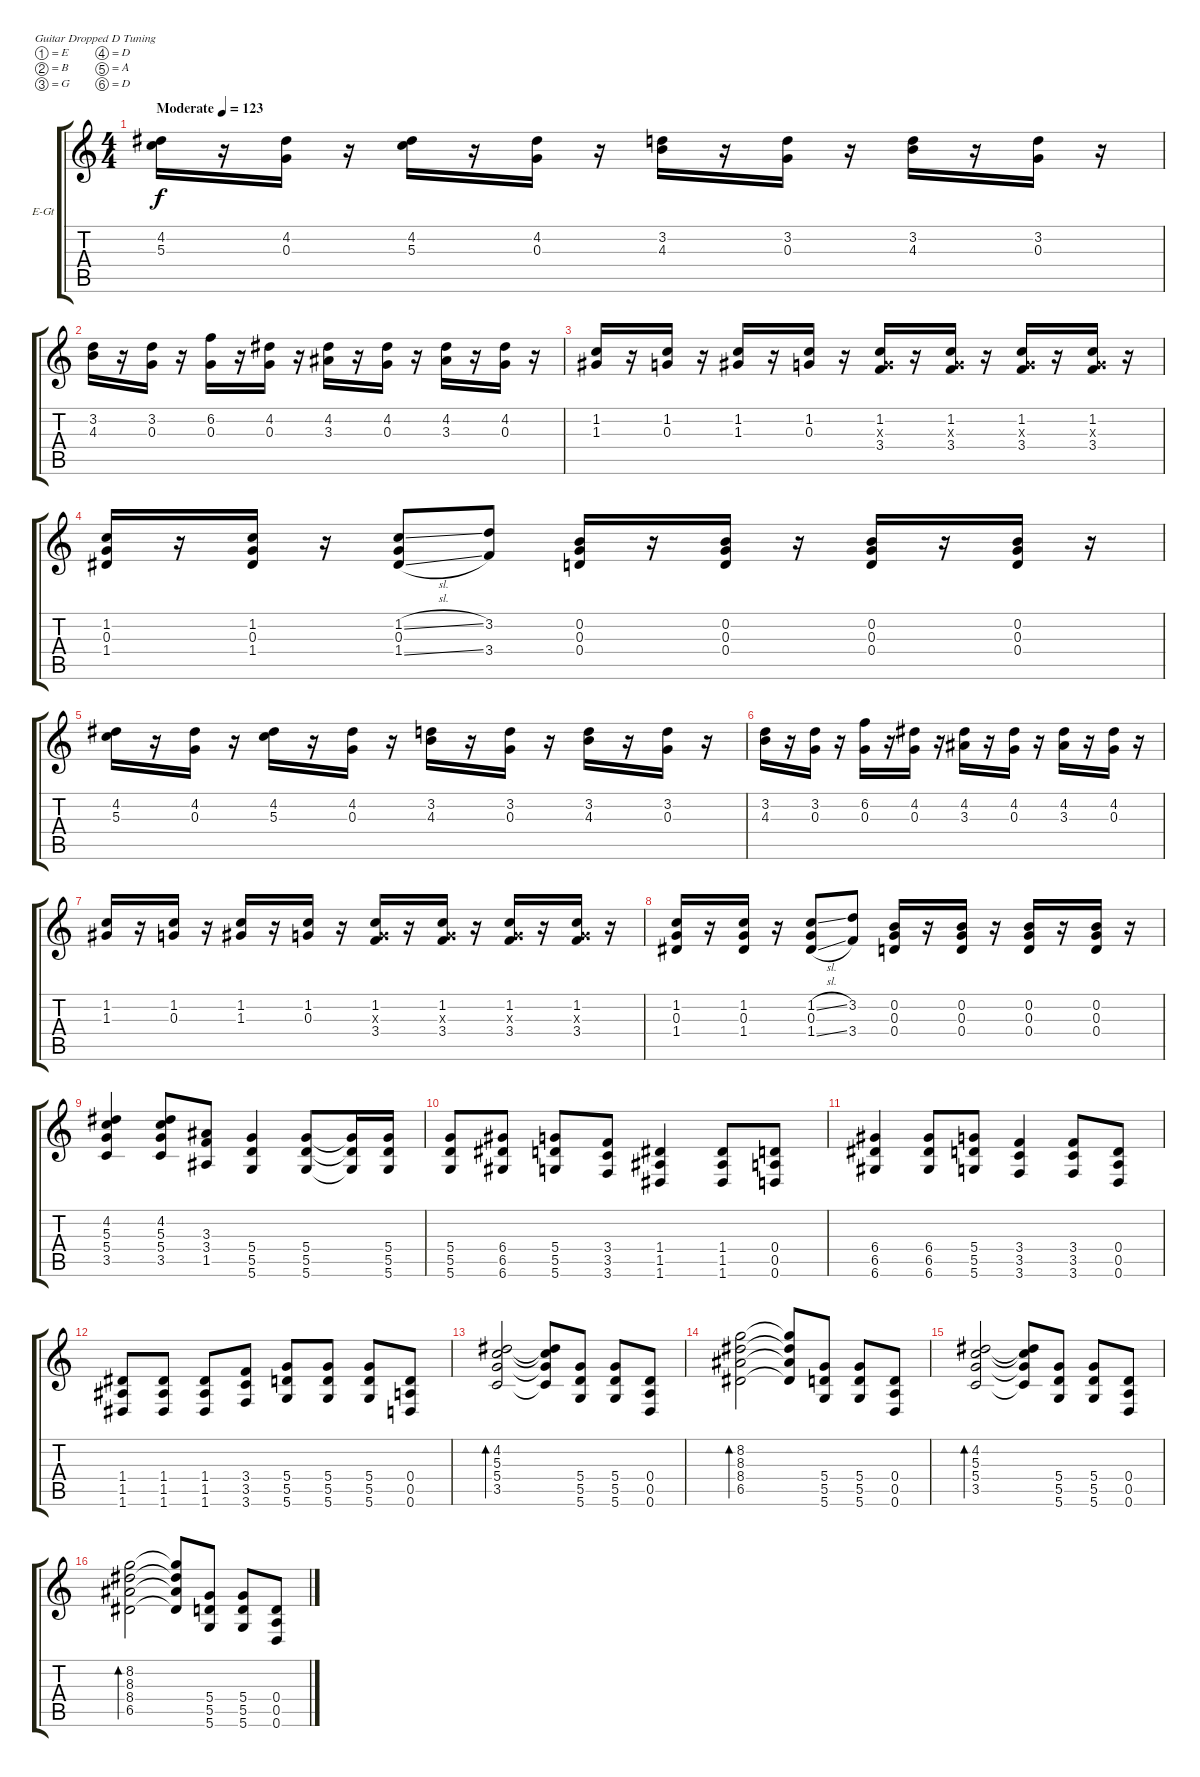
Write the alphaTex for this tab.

\bracketExtendMode groupsimilarinstruments
\firstSystemTrackNameOrientation horizontal
\otherSystemsTrackNameOrientation horizontal
\track ("Guitar 1" "E-Gt") {instrument distortionguitar}
\staff {score tabs}
\tuning (E4 B3 G3 D3 A2 D2)
\ts (4 4)
\beaming (8 2 2 2 2)
\tempo (123 "Moderate")
\clef g2
\ks c
(4.2 5.3).16{dy f instrument distortionguitar} r.16 (4.2 0.3).16 r.16 (4.2 5.3).16 r.16 (4.2 0.3).16 r.16 (3.2 4.3).16 r.16 (3.2 0.3).16 r.16 (3.2 4.3).16 r.16 (3.2 0.3).16 r.16 |
(3.2 4.3).16 r.16 (3.2 0.3).16 r.16 (6.2 0.3).16 r.16 (4.2 0.3).16 r.16 (4.2 3.3).16 r.16 (4.2 0.3).16 r.16 (4.2 3.3).16 r.16 (4.2 0.3).16 r.16 |
(1.2 1.3).16 r.16 (1.2 0.3).16 r.16 (1.2 1.3).16 r.16 (1.2 0.3).16 r.16 (1.2 0.3{x} 3.4).16 r.16 (1.2 0.3{x} 3.4).16 r.16 (1.2 0.3{x} 3.4).16 r.16 (1.2 0.3{x} 3.4).16 r.16 |
(1.2 0.3 1.4).16 r.16 (1.2 0.3 1.4).16 r.16 (1.2{sl} 0.3 1.4{sl}).8 (3.2 3.4).8 (0.2 0.3 0.4).16 r.16 (0.2 0.3 0.4).16 r.16 (0.2 0.3 0.4).16 r.16 (0.2 0.3 0.4).16 r.16 |
(4.2 5.3).16 r.16 (4.2 0.3).16 r.16 (4.2 5.3).16 r.16 (4.2 0.3).16 r.16 (3.2 4.3).16 r.16 (3.2 0.3).16 r.16 (3.2 4.3).16 r.16 (3.2 0.3).16 r.16 |
(3.2 4.3).16 r.16 (3.2 0.3).16 r.16 (6.2 0.3).16 r.16 (4.2 0.3).16 r.16 (4.2 3.3).16 r.16 (4.2 0.3).16 r.16 (4.2 3.3).16 r.16 (4.2 0.3).16 r.16 |
(1.2 1.3).16 r.16 (1.2 0.3).16 r.16 (1.2 1.3).16 r.16 (1.2 0.3).16 r.16 (1.2 0.3{x} 3.4).16 r.16 (1.2 0.3{x} 3.4).16 r.16 (1.2 0.3{x} 3.4).16 r.16 (1.2 0.3{x} 3.4).16 r.16 |
(1.2 0.3 1.4).16 r.16 (1.2 0.3 1.4).16 r.16 (1.2{sl} 0.3 1.4{sl}).8 (3.2 3.4).8 (0.2 0.3 0.4).16 r.16 (0.2 0.3 0.4).16 r.16 (0.2 0.3 0.4).16 r.16 (0.2 0.3 0.4).16 r.16 |
(4.2 5.3 5.4 3.5).4 (4.2 5.3 5.4 3.5).8 (3.3 3.4 1.5).8 (5.4 5.5 5.6).4 (5.4 5.5 5.6).8 (5.4{t} 5.5{t} 5.6{t}).16 (5.4 5.5 5.6).16 |
(5.4 5.5 5.6).8 (6.4 6.5 6.6).8 (5.4 5.5 5.6).8 (3.4 3.5 3.6).8 (1.4 1.5 1.6).4 (1.4 1.5 1.6).8 (0.4 0.5 0.6).8 |
(6.4 6.5 6.6).4 (6.4 6.5 6.6).8 (5.4 5.5 5.6).8 (3.4 3.5 3.6).4 (3.4 3.5 3.6).8 (0.4 0.5 0.6).8 |
(1.4 1.5 1.6).8 (1.4 1.5 1.6).8 (1.4 1.5 1.6).8 (3.4 3.5 3.6).8 (5.4 5.5 5.6).8 (5.4 5.5 5.6).8 (5.4 5.5 5.6).8 (0.4 0.5 0.6).8 |
(4.2 5.3 5.4 3.5).2{bd 30} (4.2{t} 5.3{t} 5.4{t} 3.5{t}).8 (5.4 5.5 5.6).8 (5.4 5.5 5.6).8 (0.4 0.5 0.6).8 |
(8.2 8.3 8.4 6.5).2{bd 60} (8.2{t} 8.3{t} 8.4{t} 6.5{t}).8 (5.4 5.5 5.6).8 (5.4 5.5 5.6).8 (0.4 0.5 0.6).8 |
(4.2 5.3 5.4 3.5).2{bd 30} (4.2{t} 5.3{t} 5.4{t} 3.5{t}).8 (5.4 5.5 5.6).8 (5.4 5.5 5.6).8 (0.4 0.5 0.6).8 |
(8.2 8.3 8.4 6.5).2{bd 60} (8.2{t} 8.3{t} 8.4{t} 6.5{t}).8 (5.4 5.5 5.6).8 (5.4 5.5 5.6).8 (0.4 0.5 0.6).8
